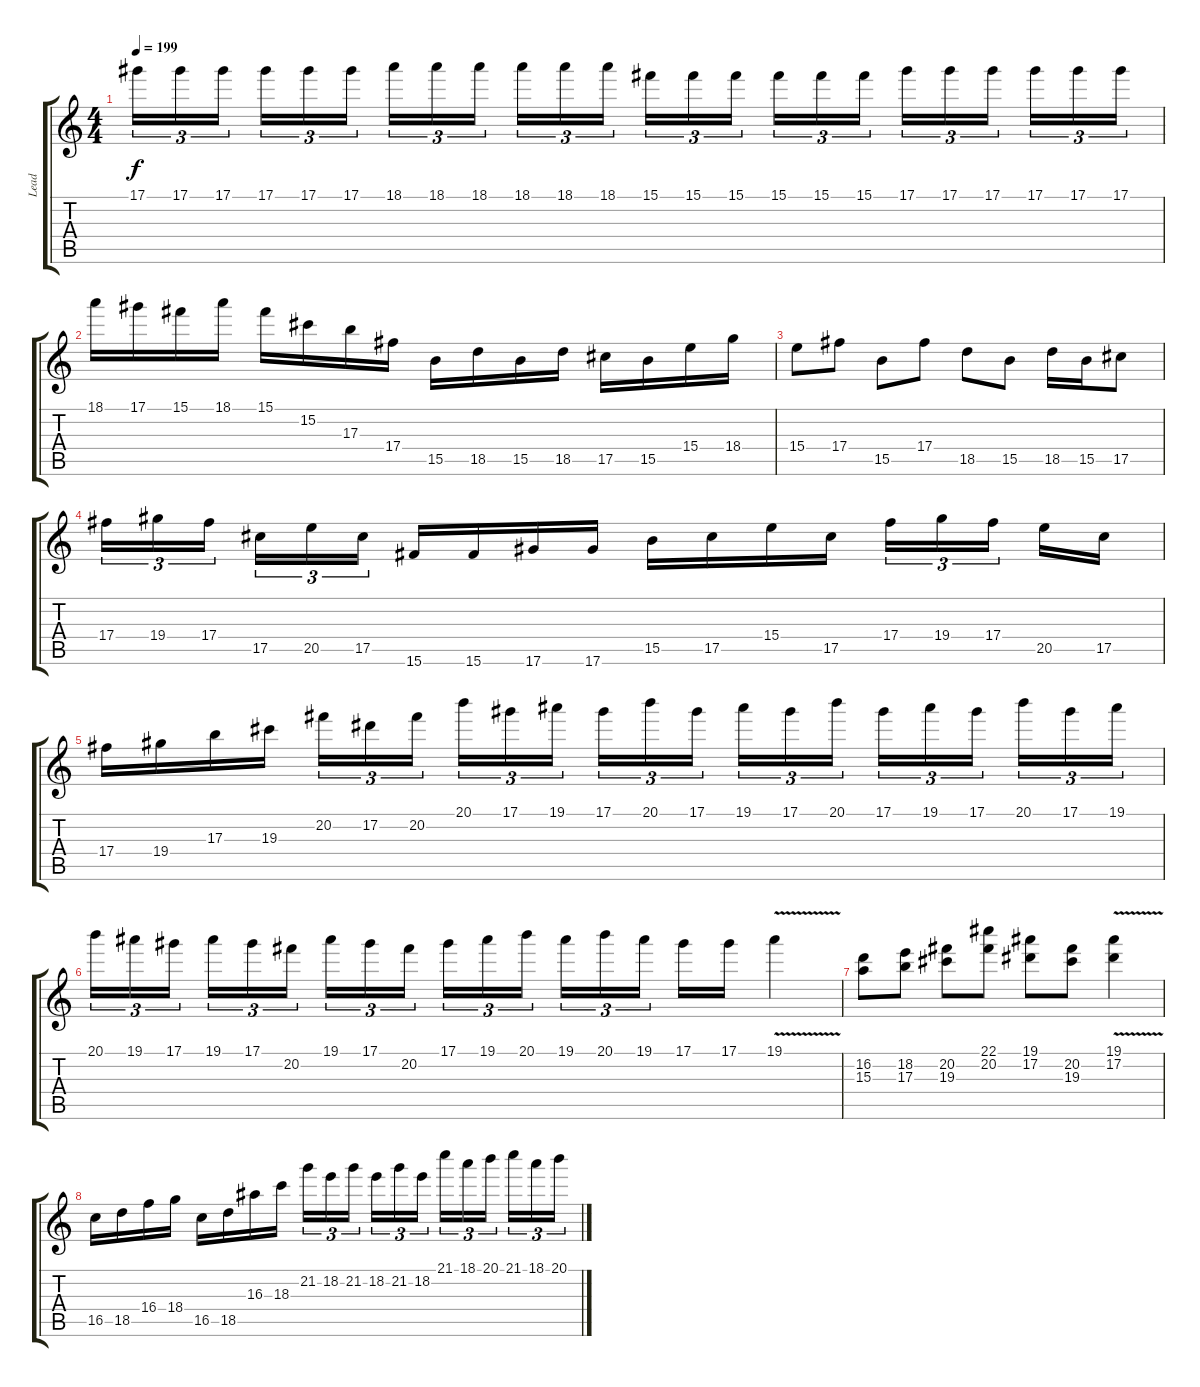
\track ("Lead" "Lead") {instrument overdrivenguitar}
\staff {score tabs}
\tuning (Eb4 Bb3 Gb3 Db3 Ab2 Eb2) {hide}
\ts (4 4)
\tempo 199
\clef g2
\ks c
17.1.16{tu (3 2) dy f} 17.1.16{tu (3 2)} 17.1.16{tu (3 2) beam splitsecondary} 17.1.16{tu (3 2)} 17.1.16{tu (3 2)} 17.1.16{tu (3 2)} 18.1.16{tu (3 2)} 18.1.16{tu (3 2)} 18.1.16{tu (3 2) beam splitsecondary} 18.1.16{tu (3 2)} 18.1.16{tu (3 2)} 18.1.16{tu (3 2)} 15.1.16{tu (3 2)} 15.1.16{tu (3 2)} 15.1.16{tu (3 2) beam splitsecondary} 15.1.16{tu (3 2)} 15.1.16{tu (3 2)} 15.1.16{tu (3 2)} 17.1.16{tu (3 2)} 17.1.16{tu (3 2)} 17.1.16{tu (3 2) beam splitsecondary} 17.1.16{tu (3 2)} 17.1.16{tu (3 2)} 17.1.16{tu (3 2)} |
18.1.16 17.1.16 15.1.16 18.1.16 15.1.16 15.2.16 17.3.16 17.4.16 15.5.16 18.5.16 15.5.16 18.5.16 17.5.16 15.5.16 15.4.16 18.4.16 |
15.4.8 17.4.8 15.5.8 17.4.8 18.5.8 15.5.8 18.5.16 15.5.16 17.5.8 |
17.4.16{tu (3 2)} 19.4.16{tu (3 2)} 17.4.16{tu (3 2) beam splitsecondary} 17.5.16{tu (3 2)} 20.5.16{tu (3 2)} 17.5.16{tu (3 2)} 15.6.16 15.6.16 17.6.16 17.6.16 15.5.16 17.5.16 15.4.16 17.5.16 17.4.16{tu (3 2)} 19.4.16{tu (3 2)} 17.4.16{tu (3 2) beam splitsecondary} 20.5.16 17.5.16 |
17.4.16 19.4.16 17.3.16 19.3.16 20.2.16{tu (3 2)} 17.2.16{tu (3 2)} 20.2.16{tu (3 2) beam splitsecondary} 20.1.16{tu (3 2)} 17.1.16{tu (3 2)} 19.1.16{tu (3 2)} 17.1.16{tu (3 2)} 20.1.16{tu (3 2)} 17.1.16{tu (3 2) beam splitsecondary} 19.1.16{tu (3 2)} 17.1.16{tu (3 2)} 20.1.16{tu (3 2)} 17.1.16{tu (3 2)} 19.1.16{tu (3 2)} 17.1.16{tu (3 2) beam splitsecondary} 20.1.16{tu (3 2)} 17.1.16{tu (3 2)} 19.1.16{tu (3 2)} |
20.1.16{tu (3 2)} 19.1.16{tu (3 2)} 17.1.16{tu (3 2) beam splitsecondary} 19.1.16{tu (3 2)} 17.1.16{tu (3 2)} 20.2.16{tu (3 2)} 19.1.16{tu (3 2)} 17.1.16{tu (3 2)} 20.2.16{tu (3 2) beam splitsecondary} 17.1.16{tu (3 2)} 19.1.16{tu (3 2)} 20.1.16{tu (3 2)} 19.1.16{tu (3 2)} 20.1.16{tu (3 2)} 19.1.16{tu (3 2) beam splitsecondary} 17.1.16 17.1.16 19.1{v}.4 |
(16.2 15.3).8 (18.2 17.3).8 (20.2 19.3).8 (22.1 20.2).8 (19.1 17.2).8 (20.2 19.3).8 (19.1{v} 17.2{v}).4 |
16.5.16 18.5.16 16.4.16 18.4.16 16.5.16 18.5.16 16.3.16 18.3.16 21.2.16{tu (3 2)} 18.2.16{tu (3 2)} 21.2.16{tu (3 2) beam splitsecondary} 18.2.16{tu (3 2)} 21.2.16{tu (3 2)} 18.2.16{tu (3 2)} 21.1.16{tu (3 2)} 18.1.16{tu (3 2)} 20.1.16{tu (3 2) beam splitsecondary} 21.1.16{tu (3 2)} 18.1.16{tu (3 2)} 20.1.16{tu (3 2)}
